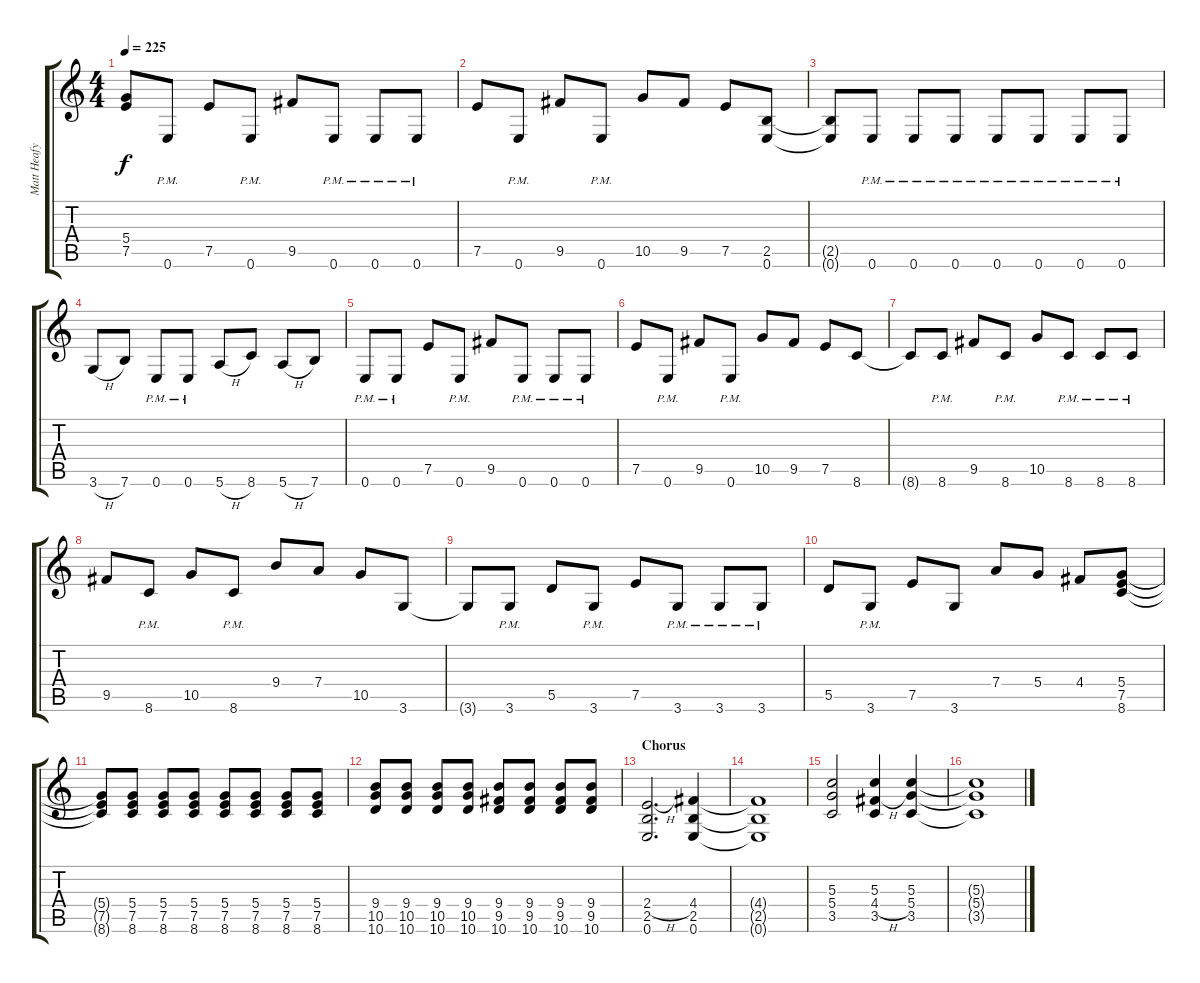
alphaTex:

\track ("Matt Heafy Gtr. 1" "Matt Heafy") {instrument distortionguitar}
\staff {score tabs}
\tuning (E4 B3 G3 D3 A2 E2) {hide}
\ts (4 4)
\tempo 225
\clef g2
\ks c
(5.4{t} 7.5{t}).8{dy f} 0.6{pm}.8 7.5.8 0.6{pm}.8 9.5.8 0.6{pm}.8 0.6{pm}.8 0.6{pm}.8 |
7.5.8 0.6{pm}.8 9.5.8 0.6{pm}.8 10.5.8 9.5.8 7.5.8 (2.5 0.6).8 |
(2.5{t} 0.6{t}).8 0.6{pm}.8 0.6{pm}.8 0.6{pm}.8 0.6{pm}.8 0.6{pm}.8 0.6{pm}.8 0.6{pm}.8 |
3.6{h}.8 7.6.8 0.6{pm}.8 0.6{pm}.8 5.6{h}.8 8.6.8 5.6{h}.8 7.6.8 |
0.6{pm}.8 0.6{pm}.8 7.5.8 0.6{pm}.8 9.5.8 0.6{pm}.8 0.6{pm}.8 0.6{pm}.8 |
7.5.8 0.6{pm}.8 9.5.8 0.6{pm}.8 10.5.8 9.5.8 7.5.8 8.6.8 |
8.6{t}.8 8.6{pm}.8 9.5.8 8.6{pm}.8 10.5.8 8.6{pm}.8 8.6{pm}.8 8.6{pm}.8 |
9.5.8 8.6{pm}.8 10.5.8 8.6{pm}.8 9.4.8 7.4.8 10.5.8 3.6.8 |
3.6{t}.8 3.6{pm}.8 5.5.8 3.6{pm}.8 7.5.8 3.6{pm}.8 3.6{pm}.8 3.6{pm}.8 |
5.5.8 3.6{pm}.8 7.5.8 3.6.8 7.4.8 5.4.8 4.4.8 (5.4 7.5 8.6).8 |
(5.4{t} 7.5{t} 8.6{t}).8 (5.4 7.5 8.6).8 (5.4 7.5 8.6).8 (5.4 7.5 8.6).8 (5.4 7.5 8.6).8 (5.4 7.5 8.6).8 (5.4 7.5 8.6).8 (5.4 7.5 8.6).8 |
(9.4 10.5 10.6).8 (9.4 10.5 10.6).8 (9.4 10.5 10.6).8 (9.4 10.5 10.6).8 (9.4 9.5 10.6).8 (9.4 9.5 10.6).8 (9.4 9.5 10.6).8 (9.4 9.5 10.6).8 |
\section ("" "Chorus")
(2.4{h} 2.5 0.6).2{d} (4.4 2.5 0.6).4 |
(4.4{t} 2.5{t} 0.6{t}).1 |
(5.3 5.4 3.5).2 (5.3 4.4{h} 3.5).4 (5.3 5.4 3.5).4 |
(5.3{t} 5.4{t} 3.5{t}).1
